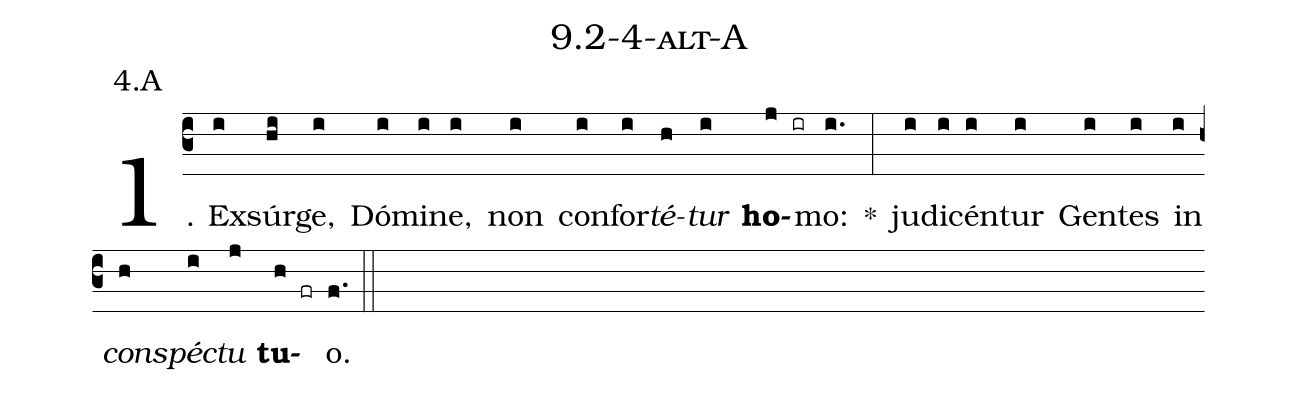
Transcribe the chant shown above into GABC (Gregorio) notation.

name: 9.2-4-alt-A;
annotation: 4.A;
%%
(c3)1. Ex(i)súr(hi)ge,(i) Dó(i)mi(i)ne,(i) non(i) con(i)for(i)<i>té</i>(h)<i>tur</i>(i) <b>ho</b>(j ir)mo:(i.) *(:) ju(i)di(i)cén(i)tur(i) Gen(i)tes(i) in(i) <i>con</i>(h)<i>spéc</i>(i)<i>tu</i>(j) <b>tu</b>(h fr)o.(f.) (::)
